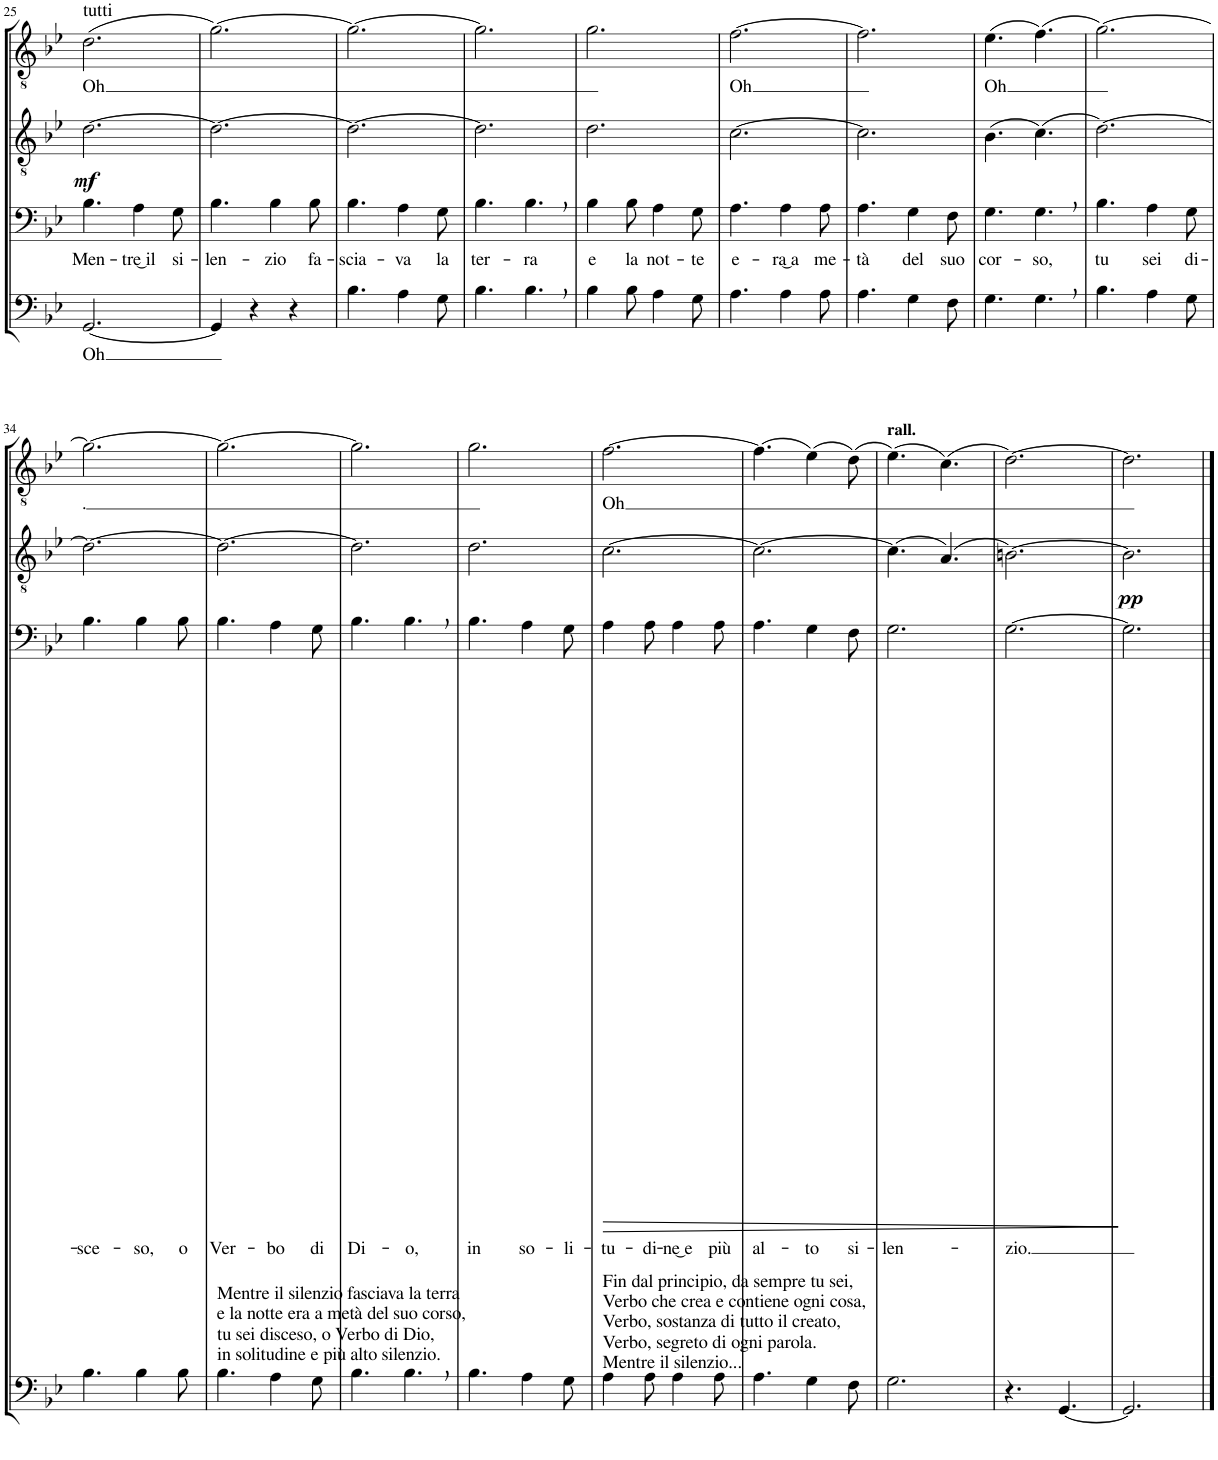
**kern	**text	**kern	**text	**dynam	**kern	**dynam	**kern	**text
*part4	*part4	*part3	*part3	*part3	*part2	*part2	*part1	*part1
*staff4	*staff4	*staff3	*staff3	*staff3	*staff2	*staff2	*staff1	*staff1
*I"Bass	*	*I"Baritone	*	*	*I"Tenor	*	*I"Tenor	*
!!LO:PB:g=z
*clefF4	*	*clefF4	*	*	*clefGv2	*	*clefGv2	*
*k[b-e-]	*	*k[b-e-]	*	*	*k[b-e-]	*	*k[b-e-]	*
*M6/8	*	*M6/8	*	*	*M6/8	*	*M6/8	*
=25	=25	=25	=25	=25	=25	=25	=25	=25
!	!	!	!	!	!	!	!LO:TX:a:t=tutti	!
!	!LO:LY:b	!	!LO:LY:b	!	!	!LO:DY:b	!	!LO:LY:b
[2.GG/	Oh	4.B-\	Men-	.	[2.d\	mf	(2.d\	Oh
!	!	!	!LO:LY:b	!	!	!	!	!
.	.	4A\	-tre͜ il	.	.	.	.	.
!	!	!	!LO:LY:b	!	!	!	!	!
.	.	8G\	si-	.	.	.	.	.
=26	=26	=26	=26	=26	=26	=26	=26	=26
!	!	!	!LO:LY:b	!	!	!	!	!
4GG/]	.	4.B-\	-len-	.	2.d\_	.	[2.g\)	.
4r	.	.	.	.	.	.	.	.
!	!	!	!LO:LY:b	!	!	!	!	!
.	.	4B-\	-zio	.	.	.	.	.
4r	.	.	.	.	.	.	.	.
!	!	!	!LO:LY:b	!	!	!	!	!
.	.	8B-\	fa-	.	.	.	.	.
=27	=27	=27	=27	=27	=27	=27	=27	=27
!	!	!	!LO:LY:b	!	!	!	!	!
4.B-\	.	4.B-\	-scia-	.	2.d\_	.	2.g\_	.
!	!	!	!LO:LY:b	!	!	!	!	!
4A\	.	4A\	-va	.	.	.	.	.
!	!	!	!LO:LY:b	!	!	!	!	!
8G\	.	8G\	la	.	.	.	.	.
=28	=28	=28	=28	=28	=28	=28	=28	=28
!	!	!	!LO:LY:b	!	!	!	!	!
4.B-\	.	4.B-\	ter-	.	2.d\]	.	2.g\]	.
!	!	!	!LO:LY:b	!	!	!	!	!
4.B-,\	.	4.B-,\	-ra	.	.	.	.	.
=29	=29	=29	=29	=29	=29	=29	=29	=29
!	!	!	!LO:LY:b	!	!	!	!	!
4B-\	.	4B-\	e	.	2.d\	.	2.g\	.
!	!	!	!LO:LY:b	!	!	!	!	!
8B-\	.	8B-\	la	.	.	.	.	.
!	!	!	!LO:LY:b	!	!	!	!	!
4A\	.	4A\	not-	.	.	.	.	.
!	!	!	!LO:LY:b	!	!	!	!	!
8G\	.	8G\	-te	.	.	.	.	.
=30	=30	=30	=30	=30	=30	=30	=30	=30
!	!	!	!LO:LY:b	!	!	!	!	!LO:LY:b
4.A\	.	4.A\	e-	.	[2.c\	.	[2.f\	Oh
!	!	!	!LO:LY:b	!	!	!	!	!
4A\	.	4A\	-ra͜ a	.	.	.	.	.
!	!	!	!LO:LY:b	!	!	!	!	!
8A\	.	8A\	me-	.	.	.	.	.
=31	=31	=31	=31	=31	=31	=31	=31	=31
!	!	!	!LO:LY:b	!	!	!	!	!
4.A\	.	4.A\	-tà	.	2.c\]	.	2.f\]	.
!	!	!	!LO:LY:b	!	!	!	!	!
4G\	.	4G\	del	.	.	.	.	.
!	!	!	!LO:LY:b	!	!	!	!	!
8F\	.	8F\	suo	.	.	.	.	.
=32	=32	=32	=32	=32	=32	=32	=32	=32
!	!	!	!LO:LY:b	!	!	!	!	!LO:LY:b
4.G\	.	4.G\	cor-	.	(4.B-\	.	(4.e-\	Oh
!	!	!	!LO:LY:b	!	!	!	!	!
4.G,\	.	4.G,\	-so,	.	(4.c\)	.	(4.f\)	.
=33	=33	=33	=33	=33	=33	=33	=33	=33
!	!	!	!LO:LY:b	!	!	!	!	!
4.B-\	.	4.B-\	tu	.	[2.d\)	.	[2.g\)	.
!	!	!	!LO:LY:b	!	!	!	!	!
4A\	.	4A\	sei	.	.	.	.	.
!	!	!	!LO:LY:b	!	!	!	!	!
8G\	.	8G\	di-	.	.	.	.	.
!!LO:LB:g=z
=34	=34	=34	=34	=34	=34	=34	=34	=34
!	!	!	!LO:LY:b	!	!	!	!	!LO:LY:b
4.B-\	.	4.B-\	-sce-	.	2.d\_	.	2.g\_	.
!	!	!	!LO:LY:b	!	!	!	!	!
4B-\	.	4B-\	-so,	.	.	.	.	.
!	!	!	!LO:LY:b	!	!	!	!	!
8B-\	.	8B-\	o	.	.	.	.	.
=35	=35	=35	=35	=35	=35	=35	=35	=35
!LO:TX:a:t=Mentre il silenzio fasciava la terra	!	!	!	!	!	!	!	!
!LO:TX:a:t=e la notte era a metà del suo corso,	!	!	!	!	!	!	!	!
!LO:TX:a:t=tu sei disceso, o Verbo di Dio,	!	!	!	!	!	!	!	!
!LO:TX:a:t=in solitudine e più alto silenzio.	!	!	!	!	!	!	!	!
!	!	!	!LO:LY:b	!	!	!	!	!
4.B-\	.	4.B-\	Ver-	.	2.d\_	.	2.g\_	.
!	!	!	!LO:LY:b	!	!	!	!	!
4A\	.	4A\	-bo	.	.	.	.	.
!	!	!	!LO:LY:b	!	!	!	!	!
8G\	.	8G\	di	.	.	.	.	.
=36	=36	=36	=36	=36	=36	=36	=36	=36
!	!	!	!LO:LY:b	!	!	!	!	!
4.B-\	.	4.B-\	Di-	.	2.d\]	.	2.g\]	.
!	!	!	!LO:LY:b	!	!	!	!	!
4.B-,\	.	4.B-,\	-o,	.	.	.	.	.
=37	=37	=37	=37	=37	=37	=37	=37	=37
!	!	!	!LO:LY:b	!	!	!	!	!
4.B-\	.	4.B-\	in	.	2.d\	.	2.g\	.
!	!	!	!LO:LY:b	!	!	!	!	!
4A\	.	4A\	so-	.	.	.	.	.
!	!	!	!LO:LY:b	!	!	!	!	!
8G\	.	8G\	-li-	.	.	.	.	.
=38	=38	=38	=38	=38	=38	=38	=38	=38
!LO:TX:a:t=Fin dal principio, da sempre tu sei,	!	!	!	!	!	!	!	!
!LO:TX:a:t=Verbo che crea e contiene ogni cosa,	!	!	!	!	!	!	!	!
!LO:TX:a:t=Verbo, sostanza di tutto il creato,	!	!	!	!	!	!	!	!
!LO:TX:a:t=Verbo, segreto di ogni parola.	!	!	!	!	!	!	!	!
!LO:TX:a:t=Mentre il silenzio...	!	!	!	!	!	!	!	!
!	!	!	!LO:LY:b	!LO:HP:b	!	!	!	!LO:LY:b
4A\	.	4A\	-tu-	>	[2.c\	.	[2.f\	Oh
!	!	!	!LO:LY:b	!	!	!	!	!
8A\	.	8A\	-di-	.	.	.	.	.
!	!	!	!LO:LY:b	!	!	!	!	!
4A\	.	4A\	-ne͜ e	.	.	.	.	.
!	!	!	!LO:LY:b	!	!	!	!	!
8A\	.	8A\	più	.	.	.	.	.
=39	=39	=39	=39	=39	=39	=39	=39	=39
!	!	!	!LO:LY:b	!	!	!	!	!
4.A\	.	4.A\	al-	.	2.c\_	.	(4.f\]	.
!	!	!	!LO:LY:b	!	!	!	!	!
4G\	.	4G\	-to	.	.	.	(4e-\)	.
!	!	!	!LO:LY:b	!	!	!	!	!
8F\	.	8F\	si-	.	.	.	(8d\)	.
=40	=40	=40	=40	=40	=40	=40	=40	=40
!	!	!	!	!	!	!	!LO:TX:a:B:t=rall.	!
!	!	!	!LO:LY:b	!	!	!	!	!
2.G\	.	2.G\	-len-	.	(4.c\]	.	(4.e-\)	.
.	.	.	.	.	(4.A/)	.	(4.c\)	.
=41	=41	=41	=41	=41	=41	=41	=41	=41
!	!	!	!LO:LY:b	!	!	!	!	!
4.r	.	[2.G\	-zio.	.	[2.Bn\)	.	[2.d\)	.
[4.GG/	.	.	.	.	.	.	.	.
.	.	.	.	]	.	.	.	.
=42	=42	=42	=42	=42	=42	=42	=42	=42
!	!	!	!	!	!	!LO:DY:b	!	!
2.GG/]	.	2.G\]	.	.	2.B\]	pp	2.d\]	.
==	==	==	==	==	==	==	==	==
*-	*-	*-	*-	*-	*-	*-	*-	*-
